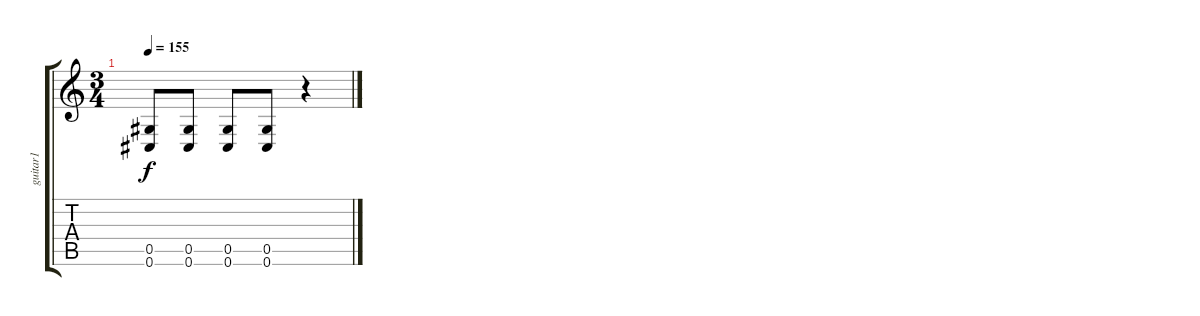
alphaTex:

\track ("guitar1" "guitar1") {instrument distortionguitar}
\staff {score tabs}
\tuning (Eb4 Bb3 Gb3 Db3 Ab2 Db2) {hide}
\ts (3 4)
\tempo 155
\clef g2
\ks c
(0.5 0.6).8{dy f} (0.5 0.6).8 (0.5 0.6).8 (0.5 0.6).8 r.4
